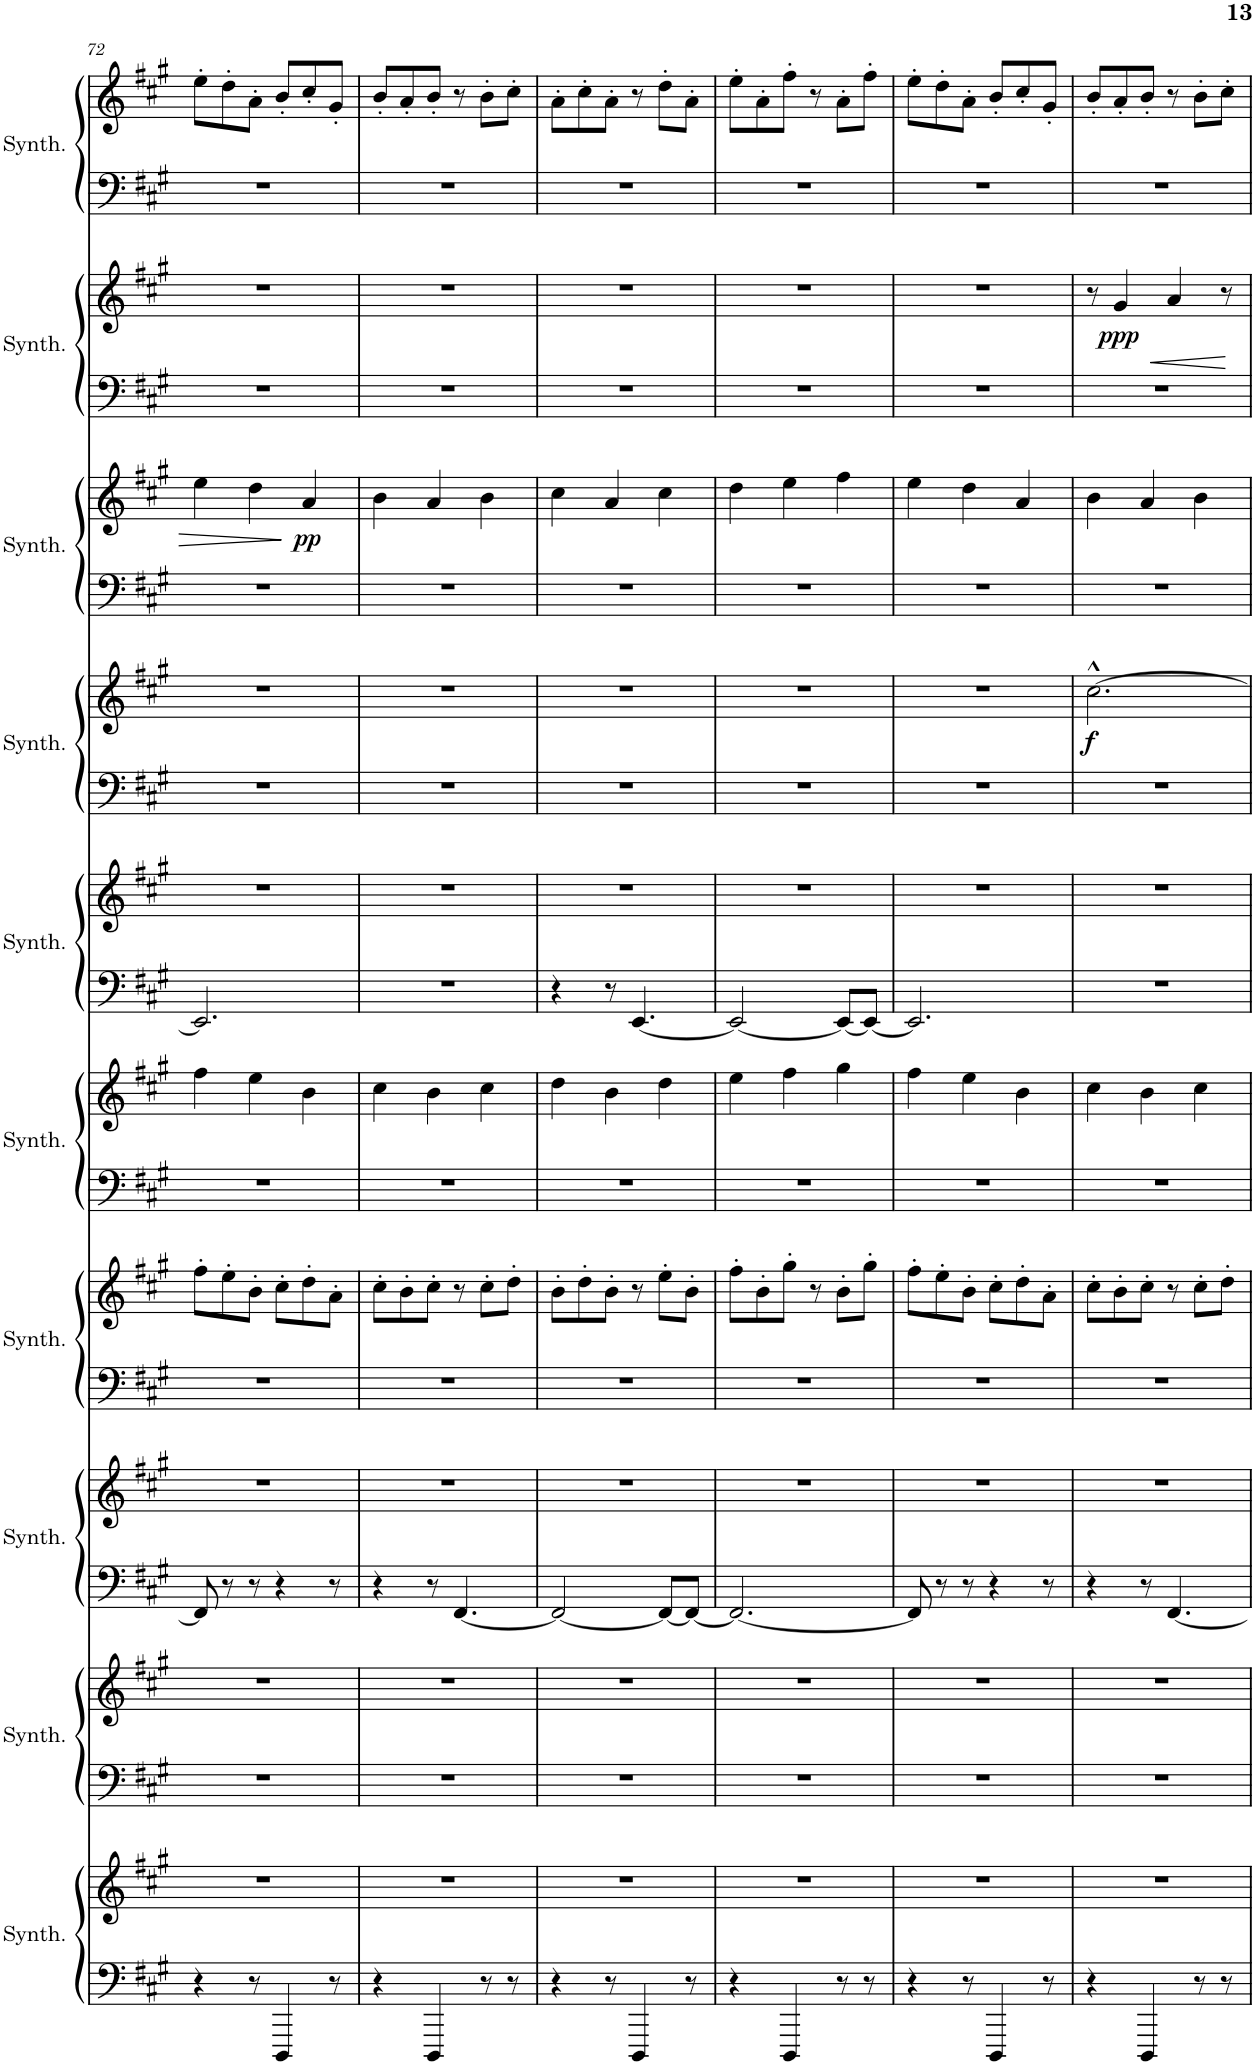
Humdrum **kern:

**kern	**kern	**kern	**kern	**kern	**kern	**kern	**kern	**kern	**kern	**kern	**kern	**kern	**kern	**dynam	**kern	**kern	**dynam	**kern	**kern	**dynam	**kern	**kern
*part10	*part10	*part9	*part9	*part8	*part8	*part7	*part7	*part6	*part6	*part5	*part5	*part4	*part4	*part4	*part3	*part3	*part3	*part2	*part2	*part2	*part1	*part1
*staff20	*staff19	*staff18	*staff17	*staff16	*staff15	*staff14	*staff13	*staff12	*staff11	*staff10	*staff9	*staff8	*staff7	*staff7/8	*staff6	*staff5	*staff5/6	*staff4	*staff3	*staff3/4	*staff2	*staff1
*I"Crystal Synthesizer	*	*I"Saw Synthesizer	*	*I"Bass Synthesizer	*	*I"Pad Synthesizer	*	*I"Metallic Synthesizer	*	*I"Atmosphere Synthesizer	*	*I"Goblins Synthesizer	*	*	*I"Choir Synthesizer	*	*	*I"Bowed Synthesizer	*	*	*I"String Synthesizer	*
*I'Synth.	*	*I'Synth.	*	*I'Synth.	*	*I'Synth.	*	*I'Synth.	*	*I'Synth.	*	*I'Synth.	*	*	*I'Synth.	*	*	*I'Synth.	*	*	*I'Synth.	*
!!LO:PB:g=z
*clefF4	*clefG2	*clefF4	*clefG2	*clefF4	*clefG2	*clefF4	*clefG2	*clefF4	*clefG2	*clefF4	*clefG2	*clefF4	*clefG2	*	*clefF4	*clefG2	*	*clefF4	*clefG2	*	*clefF4	*clefG2
*k[f#c#g#]	*k[f#c#g#]	*k[f#c#g#]	*k[f#c#g#]	*k[f#c#g#]	*k[f#c#g#]	*k[f#c#g#]	*k[f#c#g#]	*k[f#c#g#]	*k[f#c#g#]	*k[f#c#g#]	*k[f#c#g#]	*k[f#c#g#]	*k[f#c#g#]	*	*k[f#c#g#]	*k[f#c#g#]	*	*k[f#c#g#]	*k[f#c#g#]	*	*k[f#c#g#]	*k[f#c#g#]
*M6/8	*M6/8	*M6/8	*M6/8	*M6/8	*M6/8	*M6/8	*M6/8	*M6/8	*M6/8	*M6/8	*M6/8	*M6/8	*M6/8	*	*M6/8	*M6/8	*	*M6/8	*M6/8	*	*M6/8	*M6/8
=72	=72	=72	=72	=72	=72	=72	=72	=72	=72	=72	=72	=72	=72	=72	=72	=72	=72	=72	=72	=72	=72	=72
4r	2.r	2.r	2.r	8FF#/]	2.r	2.r	8ff#'\L	2.r	4ff#\	2.EE/]	2.r	2.r	2.r	.	2.r	4ee\	.	2.r	2.r	.	2.r	8ee'\L
.	.	.	.	8r	.	.	8ee'\	.	.	.	.	.	.	.	.	.	.	.	.	.	.	8dd'\
8r	.	.	.	8r	.	.	8b'\J	.	4ee\	.	.	.	.	.	.	4dd\	.	.	.	.	.	8a'\J
4DDD/	.	.	.	4r	.	.	8cc#'\L	.	.	.	.	.	.	.	.	.	.	.	.	.	.	8b'/L
!	!	!	!	!	!	!	!	!	!	!	!	!	!	!	!	!	!LO:DY:b	!	!	!	!	!
.	.	.	.	.	.	.	8dd'\	.	4b\	.	.	.	.	.	.	4a/	pp	.	.	.	.	8cc#'/
8r	.	.	.	8r	.	.	8a'\J	.	.	.	.	.	.	.	.	.	.	.	.	.	.	8g#'/J
=73	=73	=73	=73	=73	=73	=73	=73	=73	=73	=73	=73	=73	=73	=73	=73	=73	=73	=73	=73	=73	=73	=73
4r	2.r	2.r	2.r	4r	2.r	2.r	8cc#'\L	2.r	4cc#\	2.r	2.r	2.r	2.r	.	2.r	4b\	.	2.r	2.r	.	2.r	8b'/L
.	.	.	.	.	.	.	8b'\	.	.	.	.	.	.	.	.	.	.	.	.	.	.	8a'/
4DDD/	.	.	.	8r	.	.	8cc#'\J	.	4b\	.	.	.	.	.	.	4a/	.	.	.	.	.	8b'/J
.	.	.	.	[4.FF#/	.	.	8r	.	.	.	.	.	.	.	.	.	.	.	.	.	.	8r
8r	.	.	.	.	.	.	8cc#'\L	.	4cc#\	.	.	.	.	.	.	4b\	.	.	.	.	.	8b'\L
8r	.	.	.	.	.	.	8dd'\J	.	.	.	.	.	.	.	.	.	.	.	.	.	.	8cc#'\J
=74	=74	=74	=74	=74	=74	=74	=74	=74	=74	=74	=74	=74	=74	=74	=74	=74	=74	=74	=74	=74	=74	=74
4r	2.r	2.r	2.r	2FF#/_	2.r	2.r	8b'\L	2.r	4dd\	4r	2.r	2.r	2.r	.	2.r	4cc#\	.	2.r	2.r	.	2.r	8a'\L
.	.	.	.	.	.	.	8dd'\	.	.	.	.	.	.	.	.	.	.	.	.	.	.	8cc#'\
8r	.	.	.	.	.	.	8b'\J	.	4b\	8r	.	.	.	.	.	4a/	.	.	.	.	.	8a'\J
4DDD/	.	.	.	.	.	.	8r	.	.	[4.EE/	.	.	.	.	.	.	.	.	.	.	.	8r
.	.	.	.	8FF#/L_	.	.	8ee'\L	.	4dd\	.	.	.	.	.	.	4cc#\	.	.	.	.	.	8dd'\L
8r	.	.	.	8FF#/J_	.	.	8b'\J	.	.	.	.	.	.	.	.	.	.	.	.	.	.	8a'\J
=75	=75	=75	=75	=75	=75	=75	=75	=75	=75	=75	=75	=75	=75	=75	=75	=75	=75	=75	=75	=75	=75	=75
4r	2.r	2.r	2.r	2.FF#/_	2.r	2.r	8ff#'\L	2.r	4ee\	2EE/_	2.r	2.r	2.r	.	2.r	4dd\	.	2.r	2.r	.	2.r	8ee'\L
.	.	.	.	.	.	.	8b'\	.	.	.	.	.	.	.	.	.	.	.	.	.	.	8a'\
4DDD/	.	.	.	.	.	.	8gg#'\J	.	4ff#\	.	.	.	.	.	.	4ee\	.	.	.	.	.	8ff#'\J
.	.	.	.	.	.	.	8r	.	.	.	.	.	.	.	.	.	.	.	.	.	.	8r
8r	.	.	.	.	.	.	8b'\L	.	4gg#\	8EE/L_	.	.	.	.	.	4ff#\	.	.	.	.	.	8a'\L
8r	.	.	.	.	.	.	8gg#'\J	.	.	8EE/J_	.	.	.	.	.	.	.	.	.	.	.	8ff#'\J
=76	=76	=76	=76	=76	=76	=76	=76	=76	=76	=76	=76	=76	=76	=76	=76	=76	=76	=76	=76	=76	=76	=76
4r	2.r	2.r	2.r	8FF#/]	2.r	2.r	8ff#'\L	2.r	4ff#\	2.EE/]	2.r	2.r	2.r	.	2.r	4ee\	.	2.r	2.r	.	2.r	8ee'\L
.	.	.	.	8r	.	.	8ee'\	.	.	.	.	.	.	.	.	.	.	.	.	.	.	8dd'\
8r	.	.	.	8r	.	.	8b'\J	.	4ee\	.	.	.	.	.	.	4dd\	.	.	.	.	.	8a'\J
4DDD/	.	.	.	4r	.	.	8cc#'\L	.	.	.	.	.	.	.	.	.	.	.	.	.	.	8b'/L
.	.	.	.	.	.	.	8dd'\	.	4b\	.	.	.	.	.	.	4a/	.	.	.	.	.	8cc#'/
8r	.	.	.	8r	.	.	8a'\J	.	.	.	.	.	.	.	.	.	.	.	.	.	.	8g#'/J
=77	=77	=77	=77	=77	=77	=77	=77	=77	=77	=77	=77	=77	=77	=77	=77	=77	=77	=77	=77	=77	=77	=77
!	!	!	!	!	!	!	!	!	!	!	!	!	!	!LO:DY:b	!	!	!	!	!	!	!	!
4r	2.r	2.r	2.r	4r	2.r	2.r	8cc#'\L	2.r	4cc#\	2.r	2.r	2.r	[2.cc#^^\	f	2.r	4b\	.	2.r	8r	.	2.r	8b'/L
!	!	!	!	!	!	!	!	!	!	!	!	!	!	!	!	!	!	!	!	!LO:DY:b	!	!
.	.	.	.	.	.	.	8b'\	.	.	.	.	.	.	.	.	.	.	.	4g#/	ppp	.	8a'/
4DDD/	.	.	.	8r	.	.	8cc#'\J	.	4b\	.	.	.	.	.	.	4a/	.	.	.	.	.	8b'/J
.	.	.	.	[4.FF#/	.	.	8r	.	.	.	.	.	.	.	.	.	.	.	4a/	.	.	8r
8r	.	.	.	.	.	.	8cc#'\L	.	4cc#\	.	.	.	.	.	.	4b\	.	.	.	.	.	8b'\L
8r	.	.	.	.	.	.	8dd'\J	.	.	.	.	.	.	.	.	.	.	.	8r	.	.	8cc#'\J
=	=	=	=	=	=	=	=	=	=	=	=	=	=	=	=	=	=	=	=	=	=	=
*-	*-	*-	*-	*-	*-	*-	*-	*-	*-	*-	*-	*-	*-	*-	*-	*-	*-	*-	*-	*-	*-	*-
